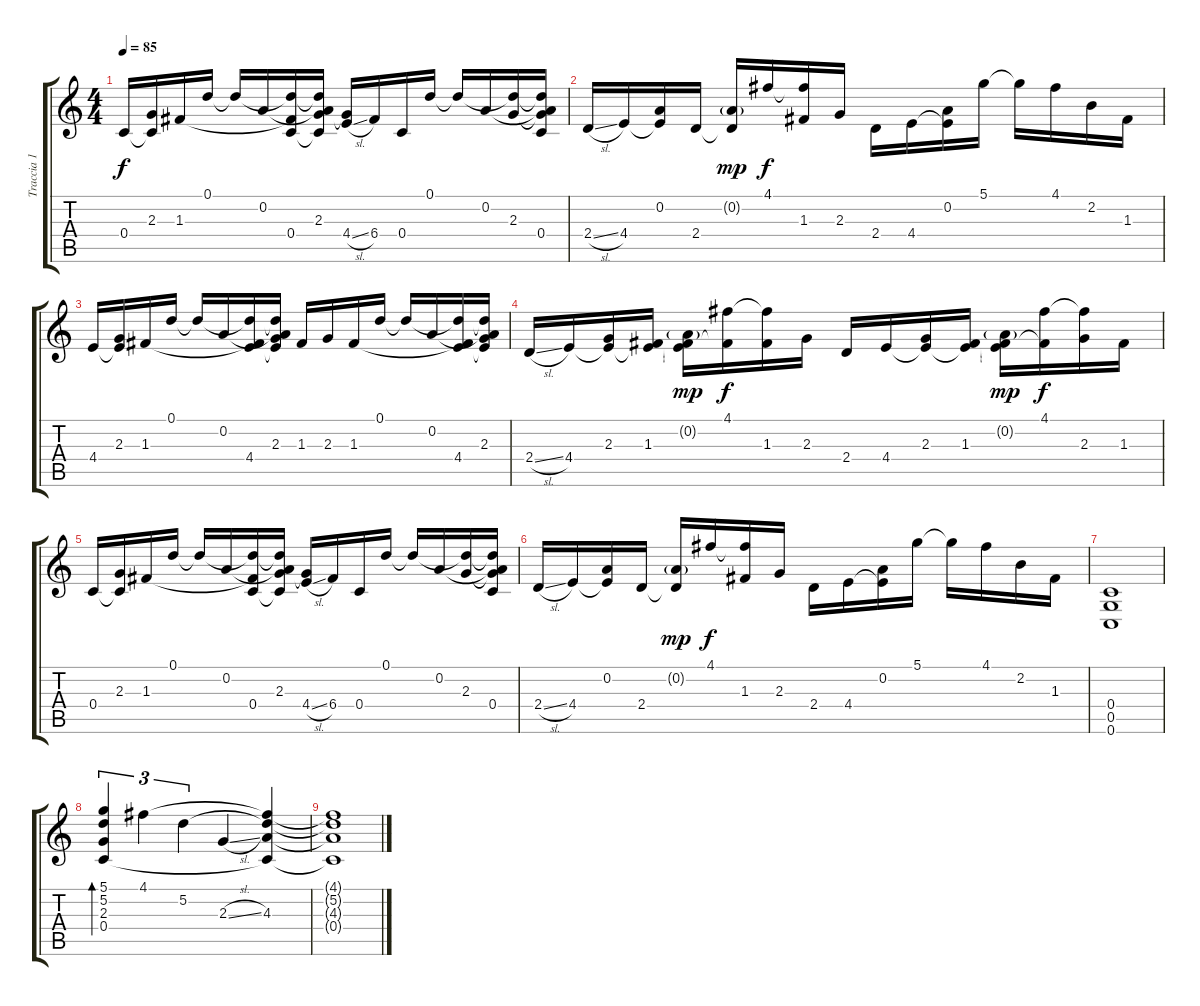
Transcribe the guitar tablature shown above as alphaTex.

\track ("Traccia 1" "Traccia 1") {instrument overdrivenguitar}
\staff {score tabs}
\tuning (D4 A3 F3 C3 G2 C2) {hide}
\ts (4 4)
\tempo 85
\clef g2
\ks c
0.4.16{dy f instrument acousticguitarnylon} (2.3 0.4{t}).16 1.3.16 0.1.16 0.1{t}.16 0.2.16 (0.1{t} 1.3{t} 0.4).16 (0.1{t} 0.2{t} 2.3 0.4{t}).16 (2.3{t} 4.4{sl}).16{instrument acousticguitarnylon} 6.4.16 0.4.16 0.1.16 0.1{t}.16 0.2.16 (0.1{t} 2.3).16 (0.1{t} 0.2{t} 2.3{t} 0.4).16 |
2.4{sl}.16 4.4.16 (0.2 4.4{t}).16 2.4.16 (0.2{g} 2.4{t}).16{dy mp} 4.1.16{dy f} (4.1{t} 1.3).16 2.3.16 2.4.16 4.4.16 (0.2 4.4{t}).16 5.1.16 5.1{t}.16 4.1.16 2.2.16 1.3.16 |
4.4.16{instrument acousticguitarnylon} (2.3 4.4{t}).16 1.3.16 0.1.16 0.1{t}.16 0.2.16 (0.1{t} 1.3{t} 4.4).16 (0.1{t} 0.2{t} 2.3 4.4{t}).16 1.3.16{instrument acousticguitarnylon} 2.3.16 1.3.16 0.1.16 0.1{t}.16 0.2.16 (0.1{t} 1.3{t} 4.4).16 (0.1{t} 0.2{t} 2.3 4.4{t}).16 |
2.4{sl}.16 4.4.16 (2.3 4.4{t}).16 (1.3 4.4{t}).16 (0.2{g} 1.3{t} 4.4{t}).16{dy mp} (4.1 1.3{t}).16{dy f} (4.1{t} 1.3).16 2.3.16 2.4.16 4.4.16 (2.3 4.4{t}).16 (1.3 4.4{t}).16 (0.2{g} 1.3{t} 4.4{t}).16{dy mp} (4.1 1.3{t}).16{dy f} (4.1{t} 2.3).16 1.3.16 |
0.4.16{instrument acousticguitarnylon} (2.3 0.4{t}).16 1.3.16 0.1.16 0.1{t}.16 0.2.16 (0.1{t} 1.3{t} 0.4).16 (0.1{t} 0.2{t} 2.3 0.4{t}).16 (2.3{t} 4.4{sl}).16{instrument acousticguitarnylon} 6.4.16 0.4.16 0.1.16 0.1{t}.16 0.2.16 (0.1{t} 2.3).16 (0.1{t} 0.2{t} 2.3{t} 0.4).16 |
2.4{sl}.16 4.4.16 (0.2 4.4{t}).16 2.4.16 (0.2{g} 2.4{t}).16{dy mp} 4.1.16{dy f} (4.1{t} 1.3).16 2.3.16 2.4.16 4.4.16 (0.2 4.4{t}).16 5.1.16 5.1{t}.16 4.1.16 2.2.16 1.3.16 |
(0.4 0.5 0.6).1 |
(5.1 5.2 2.3 0.4).4{tu (3 2) bd 240} 4.1.4{tu (3 2)} 5.2.4{tu (3 2)} 2.3{sl}.4 (4.1{t} 5.2{t} 4.3 0.4{t}).4 |
(4.1{t} 5.2{t} 4.3{t} 0.4{t}).1
